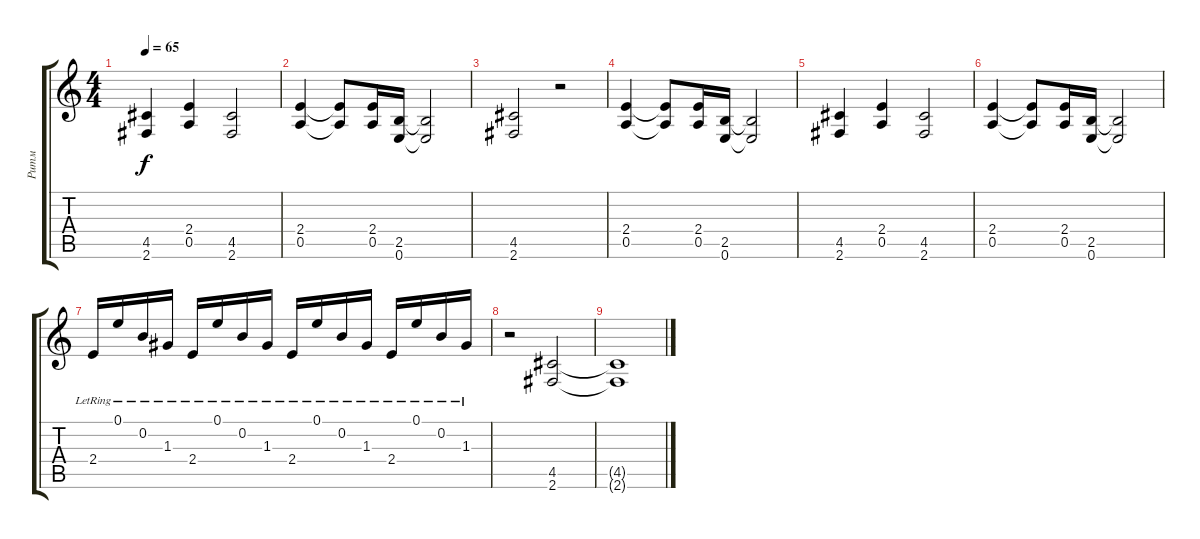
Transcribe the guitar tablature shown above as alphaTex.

\track ("Ритм" "Ритм") {instrument electricguitarclean}
\staff {score tabs}
\tuning (E4 B3 G3 D3 A2 E2) {hide}
\ts (4 4)
\tempo 65
\clef g2
\ks c
(4.5 2.6).4{dy f} (2.4 0.5).4 (4.5 2.6).2 |
(2.4 0.5).4 (2.4{t} 0.5{t}).8 (2.4 0.5).16 (2.5 0.6).16 (2.5{t} 0.6{t}).2 |
(4.5 2.6).2 r.2 |
(2.4 0.5).4 (2.4{t} 0.5{t}).8 (2.4 0.5).16 (2.5 0.6).16 (2.5{t} 0.6{t}).2 |
(4.5 2.6).4 (2.4 0.5).4 (4.5 2.6).2 |
(2.4 0.5).4 (2.4{t} 0.5{t}).8 (2.4 0.5).16 (2.5 0.6).16 (2.5{t} 0.6{t}).2 |
2.4{lr}.16{instrument electricguitarclean} 0.1{lr}.16 0.2{lr}.16 1.3{lr}.16 2.4{lr}.16 0.1{lr}.16 0.2{lr}.16 1.3{lr}.16 2.4{lr}.16 0.1{lr}.16 0.2{lr}.16 1.3{lr}.16 2.4{lr}.16 0.1{lr}.16 0.2{lr}.16 1.3{lr}.16 |
r.2 (4.5 2.6).2 |
(4.5{t} 2.6{t}).1
